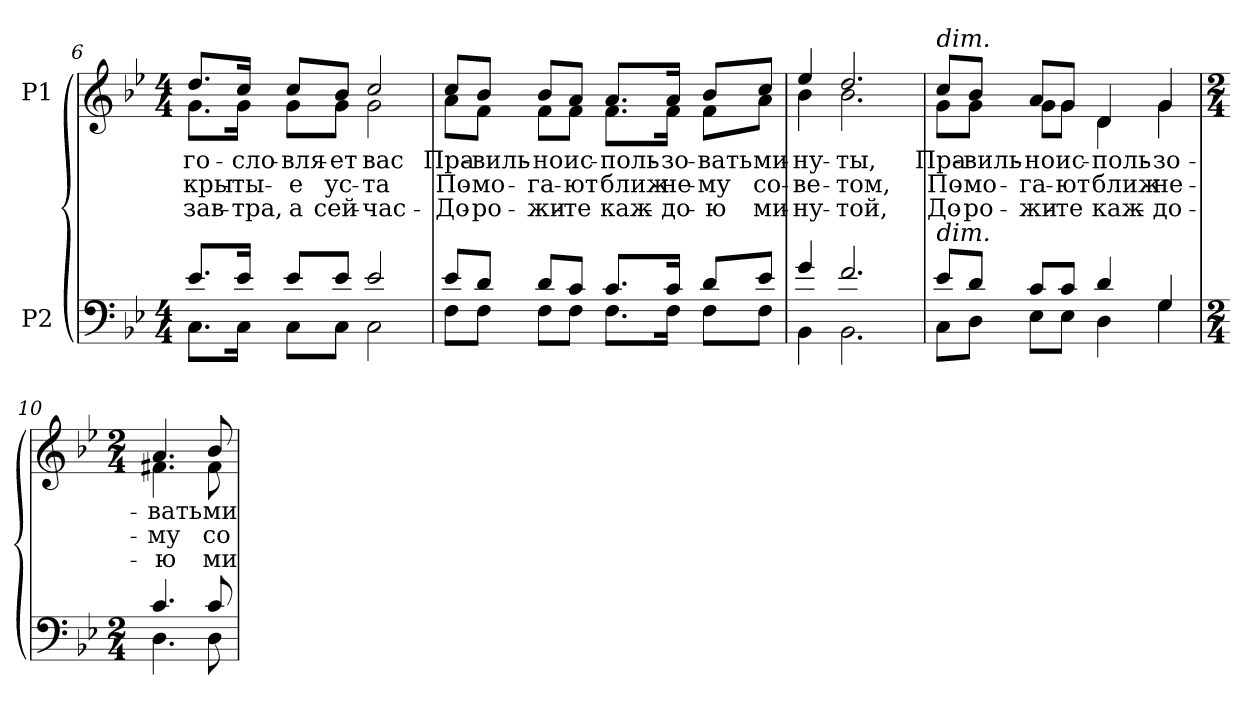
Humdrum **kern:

**kern	**kern	**text	**text	**text
*part2	*part1	*part1	*part1	*part1
*staff2	*staff1	*staff1	*staff1	*staff1
*I"P2	*I"P1	*	*	*
*clefF4	*clefG2	*	*	*
*k[b-e-]	*k[b-e-]	*	*	*
*g:	*g:	*	*	*
*M4/4	*M4/4	*	*	*
=6	=6	=6	=6	=6
*^	*	*	*	*
!	!	!	!LO:LY:b:color=#000000	!LO:LY:b:color=#000000	!LO:LY:b:color=#000000
*	*	*^	*	*	*
8.e-i/L	8.Ci\L	8.ddi/L	8.gi\L	-го-	кры-	-зав-
!	!	!	!	!LO:LY:b:color=#000000	!LO:LY:b:color=#000000	!LO:LY:b:color=#000000
16e-i/Jk	16Ci\Jk	16cci/Jk	16gi\Jk	-сло-	-ты-	-тра,
!	!	!	!	!LO:LY:b:color=#000000	!LO:LY:b:color=#000000	!LO:LY:b:color=#000000
8e-i/L	8Ci\L	8cci/L	8gi\L	-вля-	е	а
!	!	!	!	!LO:LY:b:color=#000000	!LO:LY:b:color=#000000	!LO:LY:b:color=#000000
8e-i/J	8Ci\J	8b-i/J	8gi\J	-ет	ус-	-сей-
!	!	!	!	!LO:LY:b:color=#000000	!LO:LY:b:color=#000000	!LO:LY:b:color=#000000
2e-i/	2Ci\	2cci/	2gi\	вас	-та	час-
!!LO:LB:g=z	!!
=7	=7	=7	=7	=7	=7	=7
!	!	!	!	!LO:LY:b:color=#000000	!LO:LY:b:color=#000000	!LO:LY:b:color=#000000
8e-i/L	8Fi\L	8cci/L	8ai\L	Пра-	-По-	-До-
!	!	!	!	!LO:LY:b:color=#000000	!LO:LY:b:color=#000000	!LO:LY:b:color=#000000
8di/J	8Fi\J	8b-i/J	8fi\J	-виль-	-мо-	-ро-
!	!	!	!	!LO:LY:b:color=#000000	!LO:LY:b:color=#000000	!LO:LY:b:color=#000000
8di/L	8Fi\L	8b-i/L	8fi\L	-но	-га-	-жи-
!	!	!	!	!LO:LY:b:color=#000000	!LO:LY:b:color=#000000	!LO:LY:b:color=#000000
8ci/J	8Fi\J	8ai/J	8fi\J	ис-	-ют	те
!	!	!	!	!LO:LY:b:color=#000000	!LO:LY:b:color=#000000	!LO:LY:b:color=#000000
8.ci/L	8.Fi\L	8.ai/L	8.fi\L	-поль-	ближ-	-каж-
!	!	!	!	!LO:LY:b:color=#000000	!LO:LY:b:color=#000000	!LO:LY:b:color=#000000
16ci/Jk	16Fi\Jk	16ai/Jk	16fi\Jk	-зо-	-не-	-до-
!	!	!	!	!LO:LY:b:color=#000000	!LO:LY:b:color=#000000	!LO:LY:b:color=#000000
8di/L	8Fi\L	8b-i/L	8fi\L	-вать	-му	ю
!	!	!	!	!LO:LY:b:color=#000000	!LO:LY:b:color=#000000	!LO:LY:b:color=#000000
8e-i/J	8Fi\J	8cci/J	8ai\J	ми-	со-	-ми-
=8	=8	=8	=8	=8	=8	=8
!	!	!	!	!LO:LY:b:color=#000000	!LO:LY:b:color=#000000	!LO:LY:b:color=#000000
4gi/	4BB-i\	4ee-i/	4b-i\	-ну-	-ве-	-ну-
!	!	!	!	!LO:LY:b:color=#000000	!LO:LY:b:color=#000000	!LO:LY:b:color=#000000
2.fi/	2.BB-i\	2.ddi/	2.b-i\	-ты,	-том,	той,
=9	=9	=9	=9	=9	=9	=9
!	!	!LO:TX:a:i:t=dim.	!	!	!	!
!LO:TX:a:i:t=dim.	!	!	!	!	!	!
!	!	!	!	!LO:LY:b:color=#000000	!LO:LY:b:color=#000000	!LO:LY:b:color=#000000
8e-i/L	8Ci\L	8cci/L	8gi\L	Пра-	По-	-До-
!	!	!	!	!LO:LY:b:color=#000000	!LO:LY:b:color=#000000	!LO:LY:b:color=#000000
8di/J	8Di\J	8b-i/J	8gi\J	-виль-	-мо-	-ро-
!	!	!	!	!LO:LY:b:color=#000000	!LO:LY:b:color=#000000	!LO:LY:b:color=#000000
8ci/L	8E-i\L	8ai/L	8gi\L	-но	-га-	-жи-
!	!	!	!	!LO:LY:b:color=#000000	!LO:LY:b:color=#000000	!LO:LY:b:color=#000000
8ci/J	8E-i\J	8gi/J	8gi\J	ис-	-ют	те
!	!	!	!	!LO:LY:b:color=#000000	!LO:LY:b:color=#000000	!LO:LY:b:color=#000000
4di/	4Di\	4di/	4di\	-поль-	ближ-	-каж-
!	!	!	!	!LO:LY:b:color=#000000	!LO:LY:b:color=#000000	!LO:LY:b:color=#000000
4Gi/	4Gi\	4gi/	4gi\	-зо-	-не-	-до-
!!LO:PB:g=z	!!
=10	=10	=10	=10	=10	=10	=10
*M2/4	*	*M2/4	*	*	*	*
!	!	!	!	!LO:LY:b:color=#000000	!LO:LY:b:color=#000000	!LO:LY:b:color=#000000
4.ci/	4.Di\	4.ai/	4.f#Xi\	-вать	-му	ю
!	!	!	!	!LO:LY:b:color=#000000	!LO:LY:b:color=#000000	!LO:LY:b:color=#000000
8ci/	8Di\	8b-i/	8f#i\	ми	со-	-ми
*v	*v	*	*	*	*	*
*	*v	*v	*	*	*
=	=	=	=	=
*-	*-	*-	*-	*-
